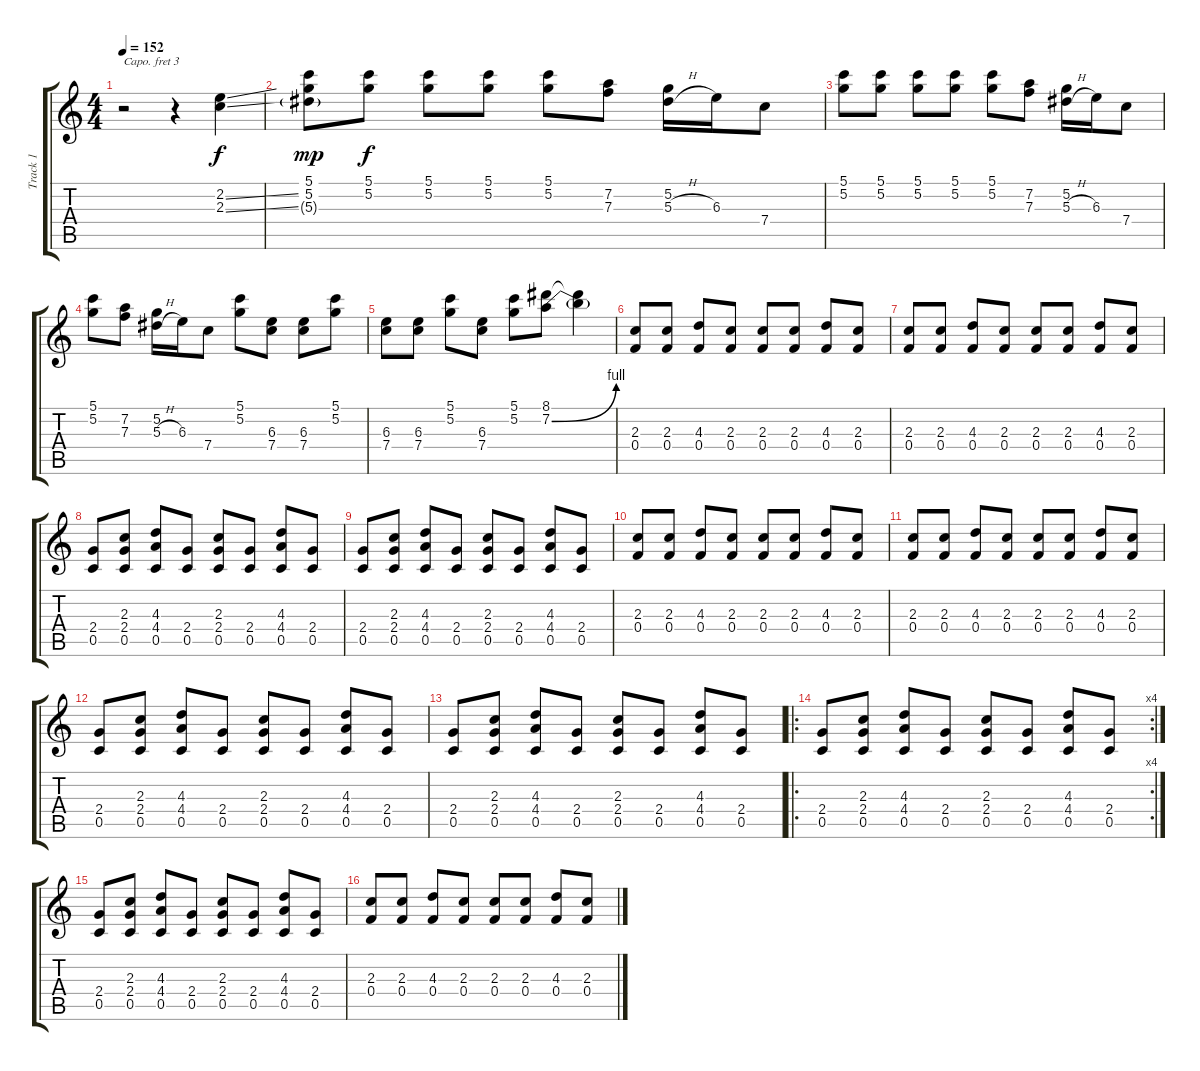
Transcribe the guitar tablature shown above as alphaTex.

\track ("Track 1" "Track 1") {instrument electricguitarjazz}
\staff {score tabs}
\capo 3
\tuning (E4 B3 G3 D3 A2 E2) {hide}
\ts (4 4)
\tempo 152
\clef g2
\ks c
r.2{dy f instrument electricguitarjazz} r.4 (2.2{ss} 2.3{ss}).4 |
(5.1 5.2 5.3{g}).8{dy mp} (5.1 5.2).8{dy f} (5.1 5.2).8 (5.1 5.2).8 (5.1 5.2).8 (7.2 7.3).8 (5.2 5.3{h}).16 6.3.16 7.4.8 |
(5.1 5.2).8 (5.1 5.2).8 (5.1 5.2).8 (5.1 5.2).8 (5.1 5.2).8 (7.2 7.3).8 (5.2 5.3{h}).16 6.3.16 7.4.8 |
(5.1 5.2).8 (7.2 7.3).8 (5.2 5.3{h}).16 6.3.16 7.4.8 (5.1 5.2).8 (6.3 7.4).8 (6.3 7.4).8 (5.1 5.2).8 |
(6.3 7.4).8 (6.3 7.4).8 (5.1 5.2).8 (6.3 7.4).8 (5.1 5.2).8 (8.1 7.2{be (bend 0 0 60 4)}).8 (8.1{t} 7.2{t}).4 |
(2.3 0.4).8 (2.3 0.4).8 (4.3 0.4).8 (2.3 0.4).8 (2.3 0.4).8 (2.3 0.4).8 (4.3 0.4).8 (2.3 0.4).8 |
(2.3 0.4).8 (2.3 0.4).8 (4.3 0.4).8 (2.3 0.4).8 (2.3 0.4).8 (2.3 0.4).8 (4.3 0.4).8 (2.3 0.4).8 |
(2.4 0.5).8 (2.3 2.4 0.5).8 (4.3 4.4 0.5).8 (2.4 0.5).8 (2.3 2.4 0.5).8 (2.4 0.5).8 (4.3 4.4 0.5).8 (2.4 0.5).8 |
(2.4 0.5).8 (2.3 2.4 0.5).8 (4.3 4.4 0.5).8 (2.4 0.5).8 (2.3 2.4 0.5).8 (2.4 0.5).8 (4.3 4.4 0.5).8 (2.4 0.5).8 |
(2.3 0.4).8 (2.3 0.4).8 (4.3 0.4).8 (2.3 0.4).8 (2.3 0.4).8 (2.3 0.4).8 (4.3 0.4).8 (2.3 0.4).8 |
(2.3 0.4).8 (2.3 0.4).8 (4.3 0.4).8 (2.3 0.4).8 (2.3 0.4).8 (2.3 0.4).8 (4.3 0.4).8 (2.3 0.4).8 |
(2.4 0.5).8 (2.3 2.4 0.5).8 (4.3 4.4 0.5).8 (2.4 0.5).8 (2.3 2.4 0.5).8 (2.4 0.5).8 (4.3 4.4 0.5).8 (2.4 0.5).8 |
(2.4 0.5).8 (2.3 2.4 0.5).8 (4.3 4.4 0.5).8 (2.4 0.5).8 (2.3 2.4 0.5).8 (2.4 0.5).8 (4.3 4.4 0.5).8 (2.4 0.5).8 |
\ro
\rc 4
(2.4 0.5).8 (2.3 2.4 0.5).8 (4.3 4.4 0.5).8 (2.4 0.5).8 (2.3 2.4 0.5).8 (2.4 0.5).8 (4.3 4.4 0.5).8 (2.4 0.5).8 |
(2.4 0.5).8 (2.3 2.4 0.5).8 (4.3 4.4 0.5).8 (2.4 0.5).8 (2.3 2.4 0.5).8 (2.4 0.5).8 (4.3 4.4 0.5).8 (2.4 0.5).8 |
(2.3 0.4).8 (2.3 0.4).8 (4.3 0.4).8 (2.3 0.4).8 (2.3 0.4).8 (2.3 0.4).8 (4.3 0.4).8 (2.3 0.4).8
